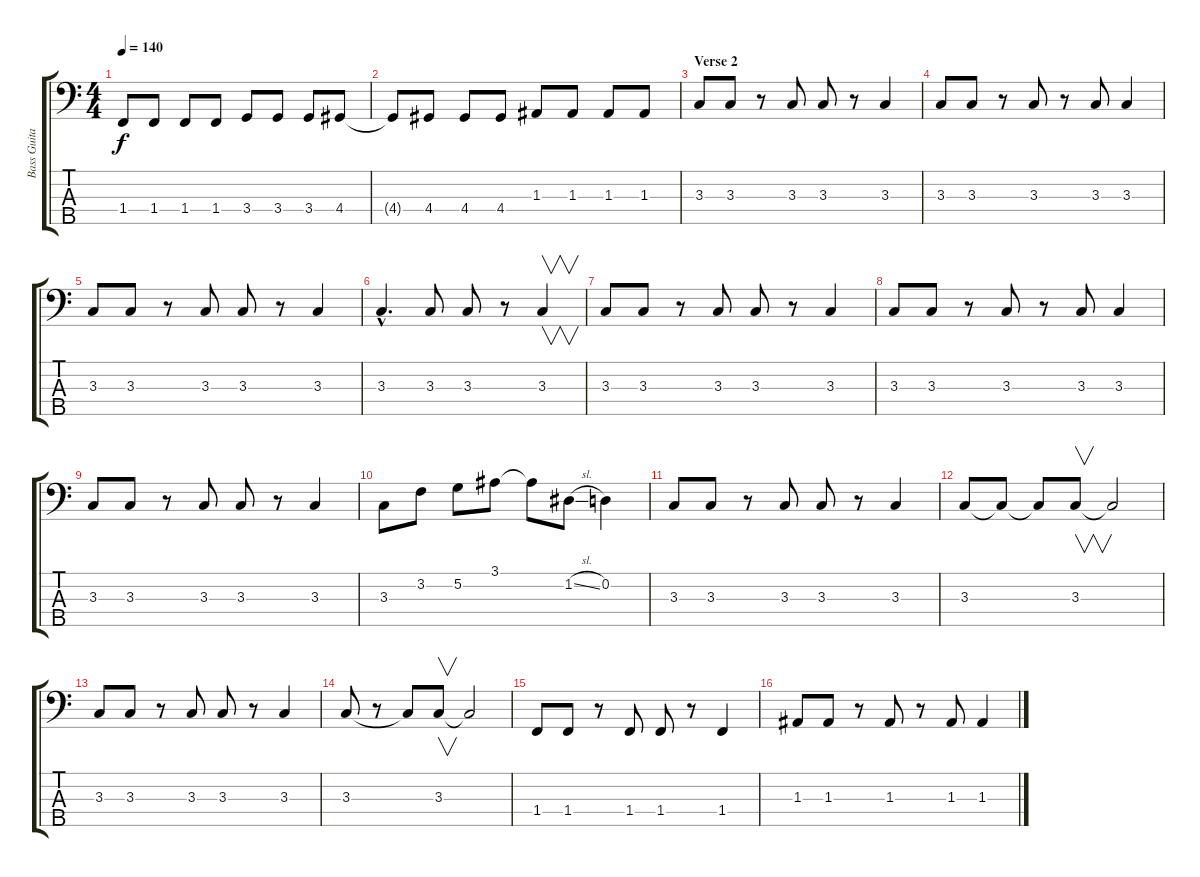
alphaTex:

\track ("Bass Guitar" "Bass Guita") {instrument electricbasspick}
\staff {score tabs}
\tuning (G2 D2 A1 E1 B0) {hide}
\ts (4 4)
\tempo 140
\clef f4
\ks c
1.4.8{dy f} 1.4.8 1.4.8 1.4.8 3.4.8 3.4.8 3.4.8 4.4.8 |
4.4{t}.8 4.4.8 4.4.8 4.4.8 1.3.8 1.3.8 1.3.8 1.3.8 |
\section ("" "Verse 2")
3.3.8{instrument slapbass2} 3.3.8 r.8 3.3.8 3.3.8 r.8 3.3.4 |
3.3.8 3.3.8 r.8 3.3.8 r.8 3.3.8 3.3.4 |
3.3.8{instrument slapbass2} 3.3.8 r.8 3.3.8 3.3.8 r.8 3.3.4 |
3.3{hac}.4{d instrument slapbass2} 3.3.8 3.3.8 r.8 3.3.4{v} |
3.3.8{instrument slapbass2} 3.3.8 r.8 3.3.8 3.3.8 r.8 3.3.4 |
3.3.8 3.3.8 r.8 3.3.8 r.8 3.3.8 3.3.4 |
3.3.8{instrument slapbass2} 3.3.8 r.8 3.3.8 3.3.8 r.8 3.3.4 |
3.3.8 3.2.8 5.2.8 3.1.8 3.1{t}.8 1.2{sl}.8 0.2.4 |
3.3.8{instrument slapbass2} 3.3.8 r.8 3.3.8 3.3.8 r.8 3.3.4 |
3.3.8 3.3{t}.8 3.3{t}.8 3.3.8{v} 3.3{t}.2 |
3.3.8{instrument slapbass2} 3.3.8 r.8 3.3.8 3.3.8 r.8 3.3.4 |
3.3.8 r.8 3.3{t}.8 3.3.8{v} 3.3{t}.2 |
1.4.8 1.4.8 r.8 1.4.8 1.4.8 r.8 1.4.4 |
1.3.8 1.3.8 r.8 1.3.8 r.8 1.3.8 1.3.4
